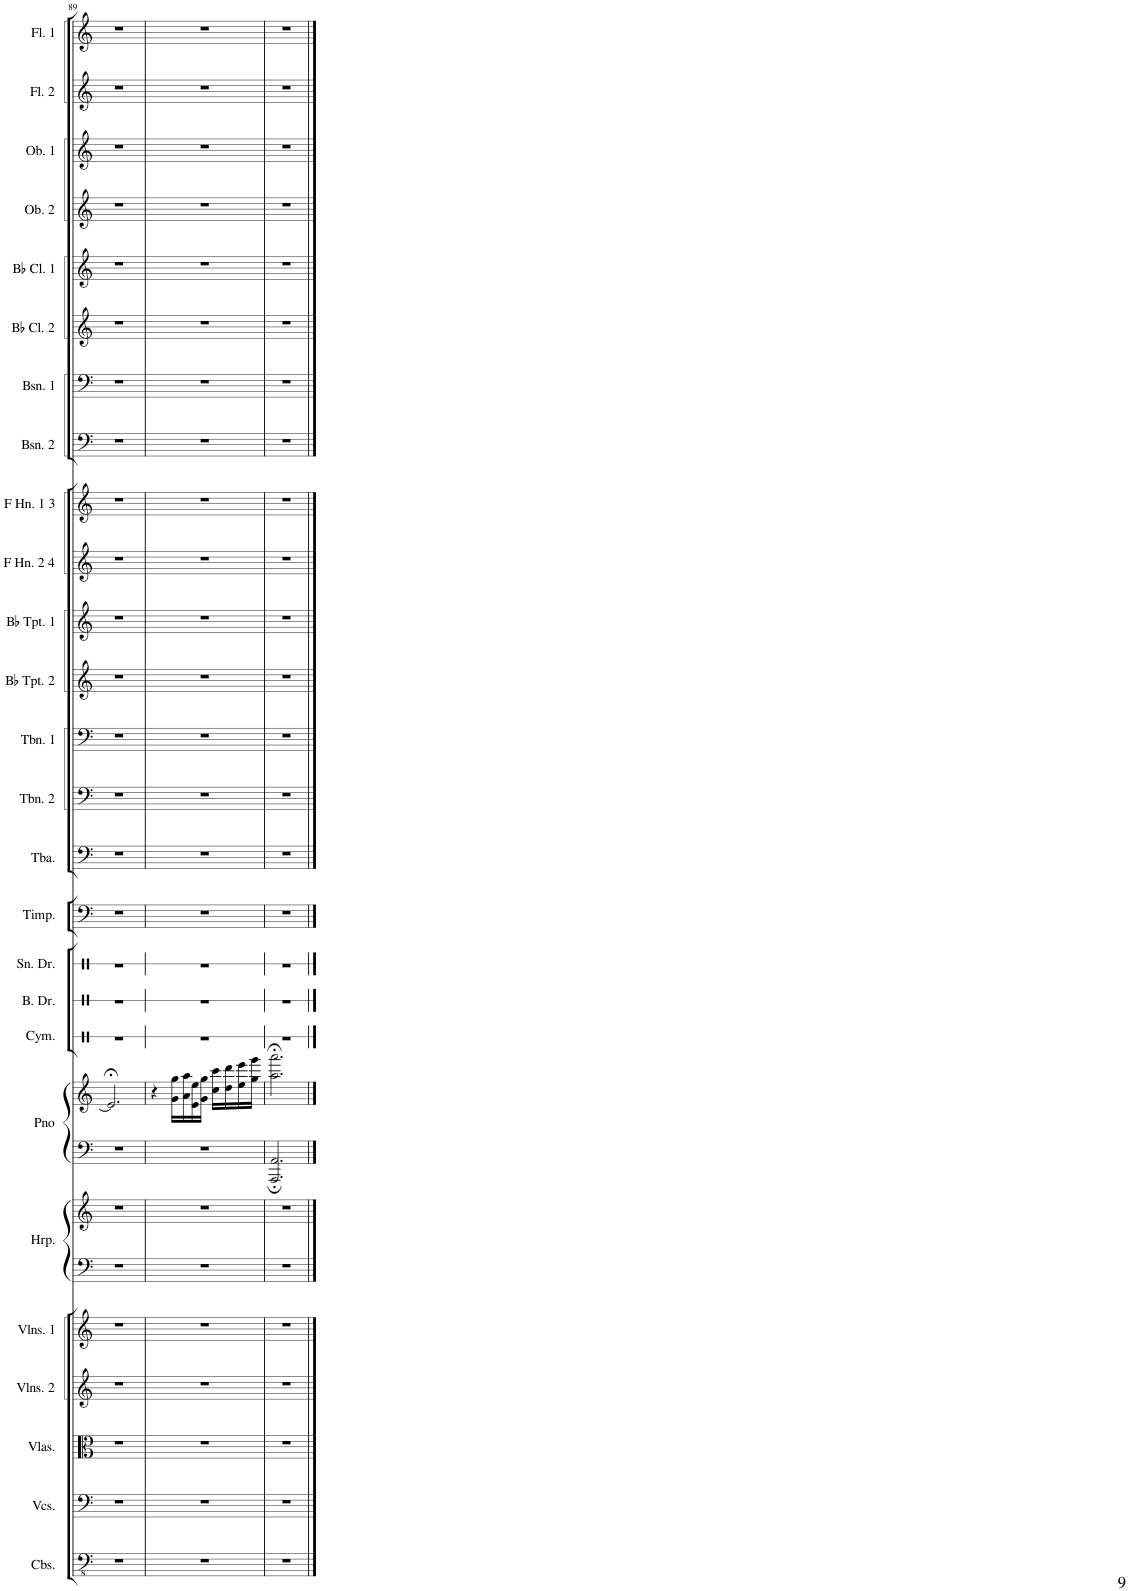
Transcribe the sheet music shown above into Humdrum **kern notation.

**kern	**kern	**kern	**kern	**kern	**kern	**kern	**kern	**kern	**kern	**kern	**kern	**kern	**kern	**kern	**kern	**kern	**kern	**kern	**kern	**kern	**kern	**kern	**kern	**kern	**kern	**kern	**kern
*part26	*part25	*part24	*part23	*part22	*part21	*part21	*part20	*part20	*part19	*part18	*part17	*part16	*part15	*part14	*part13	*part12	*part11	*part10	*part9	*part8	*part7	*part6	*part5	*part4	*part3	*part2	*part1
*staff28	*staff27	*staff26	*staff25	*staff24	*staff23	*staff22	*staff21	*staff20	*staff19	*staff18	*staff17	*staff16	*staff15	*staff14	*staff13	*staff12	*staff11	*staff10	*staff9	*staff8	*staff7	*staff6	*staff5	*staff4	*staff3	*staff2	*staff1
*I"Contrabasses	*I"Violoncellos	*I"Violas	*I"Violins 2	*I"Violins 1	*I"Harp	*	*I"Piano	*	*I"Cymbal	*I"Bass Drum	*I"Snare Drum	*I"Timpani	*I"Tuba	*I"Trombone 2	*I"Trombone 1	*I"Bb Trumpet 2	*I"Bb Trumpet 1	*I"F Horn 2 &amp; 4	*I"F Horn 1 &amp; 3	*I"Bassoon 2	*I"Bassoon 1	*I"Bb Clarinet 2	*I"Bb Clarinet 1	*I"Oboe 2	*I"Oboe 1	*I"Flute 2	*I"Flute 1
*I'Cbs.	*I'Vcs.	*I'Vlas.	*I'Vlns. 2	*I'Vlns. 1	*I'Hrp.	*	*I'Pno	*	*I'Cym.	*I'B. Dr.	*I'Sn. Dr.	*I'Timp.	*I'Tba.	*I'Tbn. 2	*I'Tbn. 1	*I'Bb Tpt. 2	*I'Bb Tpt. 1	*I'F Hn. 2 4	*I'F Hn. 1 3	*I'Bsn. 2	*I'Bsn. 1	*I'Bb Cl. 2	*I'Bb Cl. 1	*I'Ob. 2	*I'Ob. 1	*I'Fl. 2	*I'Fl. 1
!!LO:PB:g=z
*clefFv4	*clefF4	*clefC3	*clefG2	*clefG2	*clefF4	*clefG2	*clefF4	*clefG2	*clefX	*clefX	*clefX	*clefF4	*clefF4	*clefF4	*clefF4	*clefG2	*clefG2	*clefG2	*clefG2	*clefF4	*clefF4	*clefG2	*clefG2	*clefG2	*clefG2	*clefG2	*clefG2
*	*	*	*	*	*	*	*	*	*	*	*	*	*	*	*	*ITrd1c2	*ITrd1c2	*ITrd4c7	*ITrd4c7	*	*	*ITrd1c2	*ITrd1c2	*	*	*	*
*k[]	*k[]	*k[]	*k[]	*k[]	*k[]	*k[]	*k[]	*k[]	*k[]	*k[]	*k[]	*k[]	*k[]	*k[]	*k[]	*k[]	*k[]	*k[]	*k[]	*k[]	*k[]	*k[]	*k[]	*k[]	*k[]	*k[]	*k[]
*M3/4	*M3/4	*M3/4	*M3/4	*M3/4	*M3/4	*M3/4	*M3/4	*M3/4	*M3/4	*M3/4	*M3/4	*M3/4	*M3/4	*M3/4	*M3/4	*M3/4	*M3/4	*M3/4	*M3/4	*M3/4	*M3/4	*M3/4	*M3/4	*M3/4	*M3/4	*M3/4	*M3/4
=89	=89	=89	=89	=89	=89	=89	=89	=89	=89	=89	=89	=89	=89	=89	=89	=89	=89	=89	=89	=89	=89	=89	=89	=89	=89	=89	=89
2.r	2.r	2.r	2.r	2.r	2.r	2.r	2.r	2.e;</]	2.r	2.r	2.r	2.r	2.r	2.r	2.r	2.r	2.r	2.r	2.r	2.r	2.r	2.r	2.r	2.r	2.r	2.r	2.r
=90	=90	=90	=90	=90	=90	=90	=90	=90	=90	=90	=90	=90	=90	=90	=90	=90	=90	=90	=90	=90	=90	=90	=90	=90	=90	=90	=90
2.r	2.r	2.r	2.r	2.r	2.r	2.r	2.r	4r	2.r	2.r	2.r	2.r	2.r	2.r	2.r	2.r	2.r	2.r	2.r	2.r	2.r	2.r	2.r	2.r	2.r	2.r	2.r
.	.	.	.	.	.	.	.	16g\ 16gg\LL	.	.	.	.	.	.	.	.	.	.	.	.	.	.	.	.	.	.	.
.	.	.	.	.	.	.	.	16a\ 16aa\	.	.	.	.	.	.	.	.	.	.	.	.	.	.	.	.	.	.	.
.	.	.	.	.	.	.	.	16e\ 16ee\	.	.	.	.	.	.	.	.	.	.	.	.	.	.	.	.	.	.	.
.	.	.	.	.	.	.	.	16g\ 16gg\JJ	.	.	.	.	.	.	.	.	.	.	.	.	.	.	.	.	.	.	.
.	.	.	.	.	.	.	.	16cc\ 16ccc\LL	.	.	.	.	.	.	.	.	.	.	.	.	.	.	.	.	.	.	.
.	.	.	.	.	.	.	.	16dd\ 16ddd\	.	.	.	.	.	.	.	.	.	.	.	.	.	.	.	.	.	.	.
.	.	.	.	.	.	.	.	16ee\ 16eee\	.	.	.	.	.	.	.	.	.	.	.	.	.	.	.	.	.	.	.
.	.	.	.	.	.	.	.	16gg\ 16ggg\JJ	.	.	.	.	.	.	.	.	.	.	.	.	.	.	.	.	.	.	.
=91	=91	=91	=91	=91	=91	=91	=91	=91	=91	=91	=91	=91	=91	=91	=91	=91	=91	=91	=91	=91	=91	=91	=91	=91	=91	=91	=91
2.r	2.r	2.r	2.r	2.r	2.r	2.r	2.AAA/; 2.AA/;	2.aa\;< 2.aaa\;<	2.r	2.r	2.r	2.r	2.r	2.r	2.r	2.r	2.r	2.r	2.r	2.r	2.r	2.r	2.r	2.r	2.r	2.r	2.r
==	==	==	==	==	==	==	==	==	==	==	==	==	==	==	==	==	==	==	==	==	==	==	==	==	==	==	==
*-	*-	*-	*-	*-	*-	*-	*-	*-	*-	*-	*-	*-	*-	*-	*-	*-	*-	*-	*-	*-	*-	*-	*-	*-	*-	*-	*-
